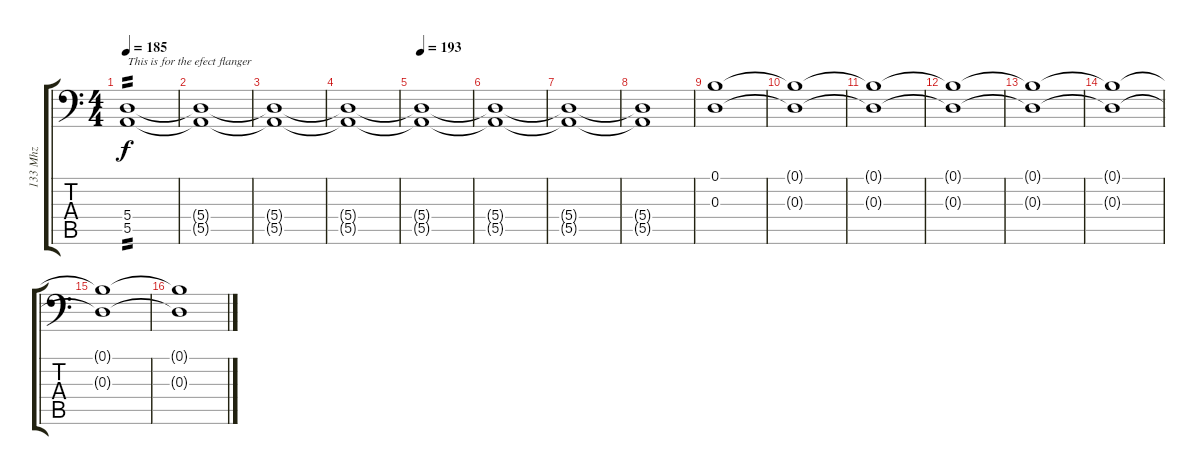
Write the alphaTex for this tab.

\track ("133 Mhz" "133 Mhz") {instrument lead5charang}
\staff {score tabs}
\tuning (B3 Gb3 D3 A2 E2 A1) {hide}
\ts (4 4)
\tempo 185
\clef f4
\ks c
(5.4 5.5).1{txt "This is for the efect flanger" tp 2 dy f balance 16 instrument distortionguitar} |
(5.4{t} 5.5{t}).1 |
(5.4{t} 5.5{t}).1 |
(5.4{t} 5.5{t}).1 |
\tempo 193
(5.4{t} 5.5{t}).1 |
(5.4{t} 5.5{t}).1 |
(5.4{t} 5.5{t}).1 |
(5.4{t} 5.5{t}).1 |
(0.1 0.3).1{balance 16 instrument distortionguitar} |
(0.1{t} 0.3{t}).1 |
(0.1{t} 0.3{t}).1 |
(0.1{t} 0.3{t}).1 |
(0.1{t} 0.3{t}).1 |
(0.1{t} 0.3{t}).1 |
(0.1{t} 0.3{t}).1 |
(0.1{t} 0.3{t}).1
